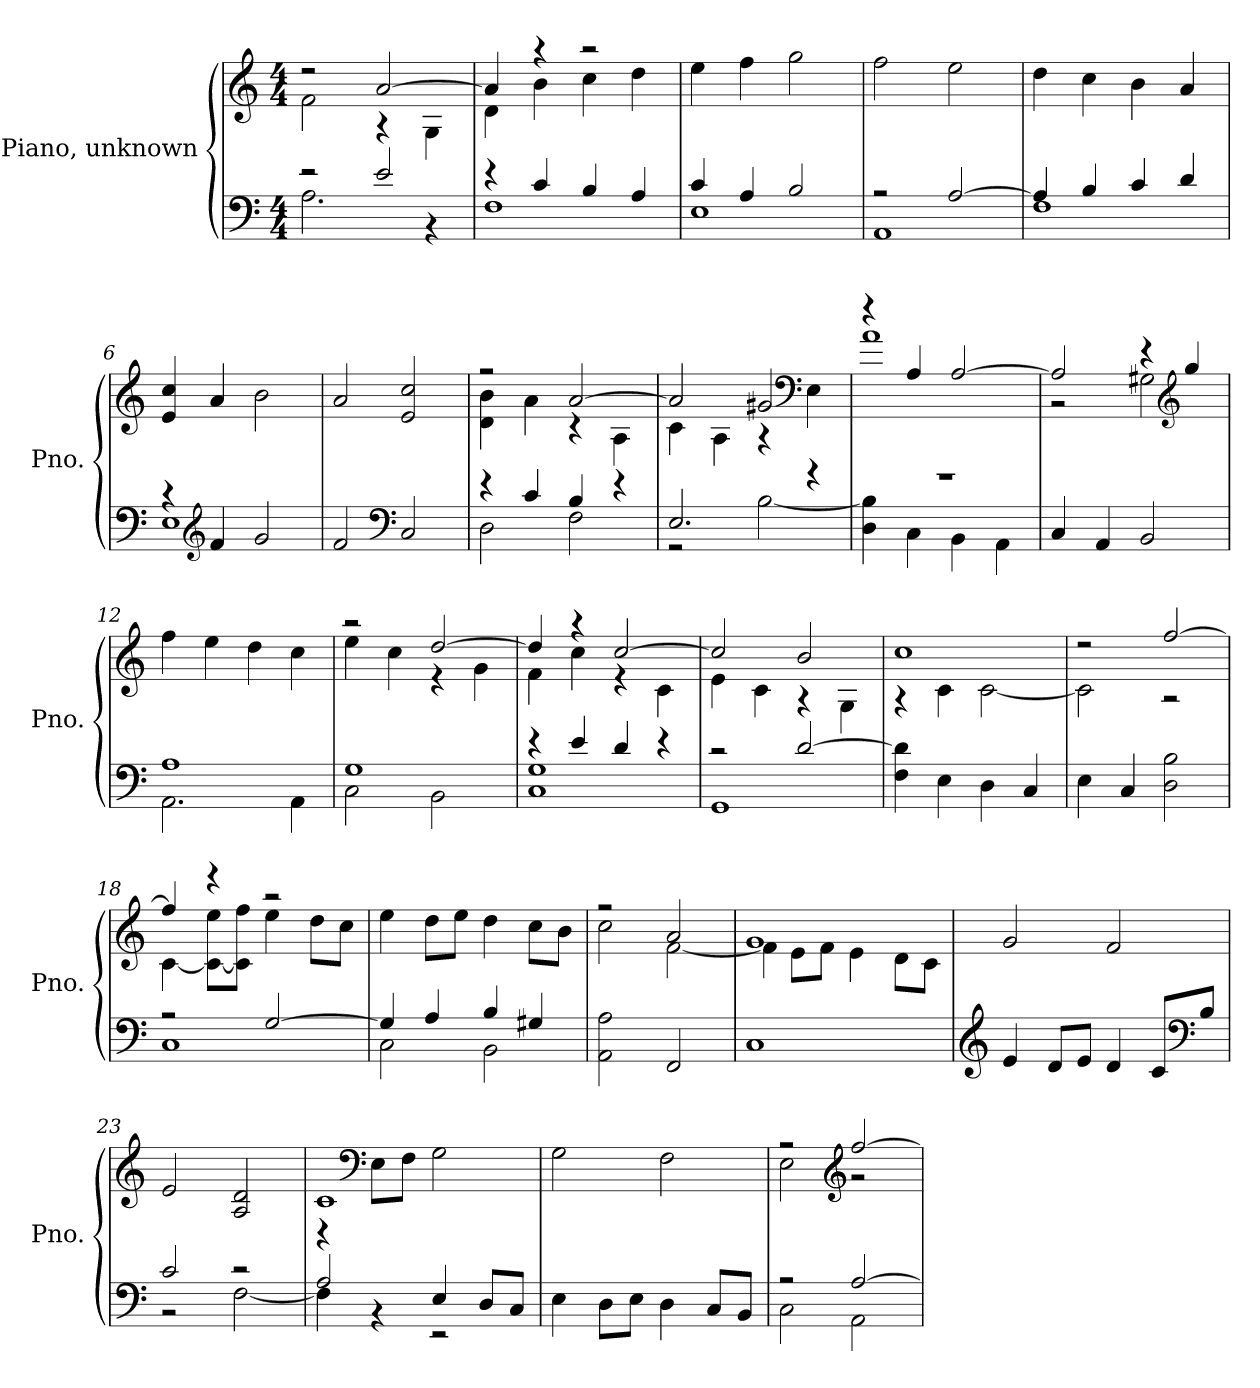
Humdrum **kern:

**kern	**kern
*part1	*part1
*staff2	*staff1
*I"Piano, unknown	*
*I'Pno.	*
*clefF4	*clefG2
*k[]	*k[]
*M4/4	*M4/4
*MM148	*MM148
=1	=1
*^	*^
2r	2.A\	2r	2f\
2e/	.	[2a/	4r
.	4r	.	4G\
=2	=2	=2	=2
4r	1F	4a/]	4d\
4c/	.	4r	4b\
4B/	.	2r	4cc\
4A/	.	.	4dd\
*	*	*v	*v
=3	=3	=3
4c/	1E	4ee\
4A/	.	4ff\
2B/	.	2gg\
=4	=4	=4
2r	1AA	2ff\
[2A/	.	2ee\
=5	=5	=5
4A/]	1F	4dd\
4B/	.	4cc\
4c/	.	4b\
4d/	.	4a/
=6	=6	=6
4r	1E	4e/ 4cc/
*clefG2	*	*
4f/	.	4a/
2g/	.	2b\
*v	*v	*
=7	=7
2f/	2a/
*clefF4	*
2C/	2e/ 2cc/
=8	=8
*^	*^
4r	2D\	2r	4d\ 4b\
4c/	.	.	4a\
4B/	2F\	[2a/	4r
4r	.	.	4A\
!!LO:LB:g=z	!!
=9	=9	=9	=9
2.E/	2r	2a/]	4c\
.	.	.	4A\
.	[2B\	2g#X/	4r
*	*	*clefF4	*
4r	.	.	4E\
=10	=10	=10	=10
1r	4D\ 4B\]	4r	1a
.	4C\	4A/	.
.	4BB\	[2A/	.
.	4AA\	.	.
*v	*v	*	*
=11	=11	=11
4C/	2A/]	2r
4AA/	.	.
2BB/	4r	2G#X\
*	*clefG2	*
.	4gg/	.
*	*v	*v
=12	=12
*^	*
1A	2.AA\	4ff\
.	.	4ee\
.	.	4dd\
.	4AA\	4cc\
=13	=13	=13
*	*	*^
1G	2C\	2r	4ee\
.	.	.	4cc\
.	2BB\	[2dd/	4r
.	.	.	4g\
=14	=14	=14	=14
4r	1C 1G	4dd/]	4f\
4e/	.	4r	4cc\
4d/	.	[2cc/	4r
4r	.	.	4c\
=15	=15	=15	=15
2r	1GG	2cc/]	4e\
.	.	.	4c\
[2d/	.	2b/	4r
.	.	.	4G\
*v	*v	*	*
!!LO:LB:g=z	!!
=16	=16	=16
4F\ 4d\]	1cc	4r
4E\	.	4c\
4D\	.	[2c\
4C/	.	.
=17	=17	=17
4E\	2r	2c\]
4C/	.	.
2D\ 2B\	[2ff/	2r
=18	=18	=18
*^	*	*
2r	1C	4ff/]	[4c\
.	.	4r	8c\_ 8ee\L
.	.	.	8c\] 8ff\J
[2G/	.	2r	4ee\
.	.	.	8dd\L
.	.	.	8cc\J
*	*	*v	*v
=19	=19	=19
4G/]	2C\	4ee\
4A/	.	8dd\L
.	.	8ee\J
4B/	2BB\	4dd\
4G#X/	.	8cc\L
.	.	8b\J
*v	*v	*
=20	=20
*	*^
2AA\ 2A\	2r	2cc\
2FF/	2a/	[2f\
=21	=21	=21
1C	1g	4f\]
.	.	8e\L
.	.	8f\J
.	.	4e\
.	.	8d\L
.	.	8c\J
*	*v	*v
!!LO:LB:g=z
=22	=22
*clefG2	*
4e/	2g/
8d/L	.
8e/J	.
4d/	2f/
8c/L	.
*clefF4	*
8B/J	.
=23	=23
*^	*
2c/	2r	2e/
2r	[2F\	2A/ 2d/
=24	=24	=24
*	*	*^
2A/	4F\]	1c	4r
*	*	*clefF4	*
.	4r	.	8E\L
.	.	.	8F\J
4E/	2r	.	2G\
8D/L	.	.	.
8C/J	.	.	.
*v	*v	*	*
*	*v	*v
=25	=25
4E\	2G\
8D\L	.
8E\J	.
4D\	2F\
8C/L	.
8BB/J	.
=26	=26
*^	*^
2r	2C\	2r	2E\
*	*	*clefG2	*
[2A/	2AA\	[2ff/	2r
*v	*v	*	*
*	*v	*v
=	=
*-	*-
